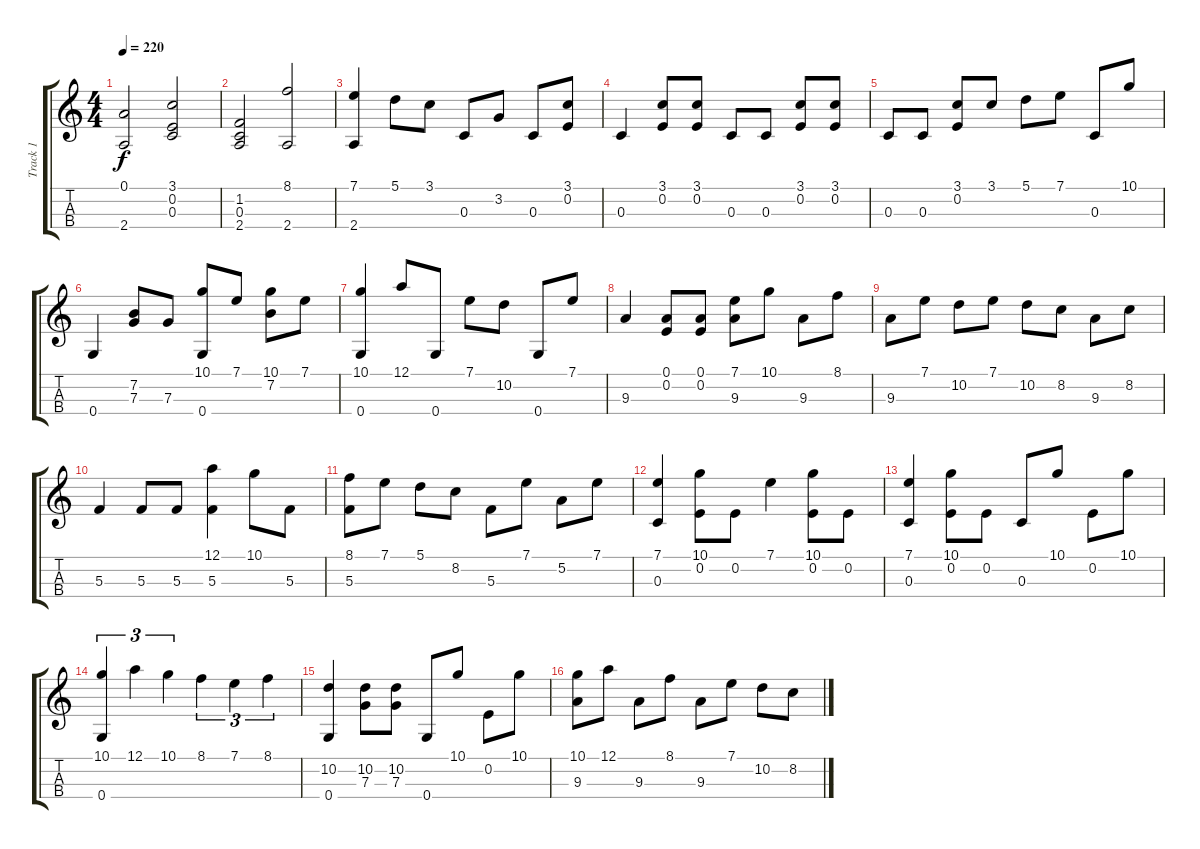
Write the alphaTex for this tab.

\track ("Track 1" "Track 1") {instrument acousticguitarsteel}
\staff {score tabs}
\tuning (A3 E3 C3 G2) {hide}
\ts (4 4)
\tempo 220
\clef g2
\ks c
(0.1 2.4).2{dy f} (3.1 0.2 0.3).2 |
(1.2 0.3 2.4).2 (8.1 2.4).2 |
(7.1 2.4).4 5.1.8 3.1.8 0.3.8 3.2.8 0.3.8 (3.1 0.2).8 |
0.3.4 (3.1 0.2).8 (3.1 0.2).8 0.3.8 0.3.8 (3.1 0.2).8 (3.1 0.2).8 |
0.3.8 0.3.8 (3.1 0.2).8 3.1.8 5.1.8 7.1.8 0.3.8 10.1.8 |
0.4.4 (7.2 7.3).8 7.3.8 (10.1 0.4).8 7.1.8 (10.1 7.2).8 7.1.8 |
(10.1 0.4).4 12.1.8 0.4.8 7.1.8 10.2.8 0.4.8 7.1.8 |
9.3.4 (0.1 0.2).8 (0.1 0.2).8 (7.1 9.3).8 10.1.8 9.3.8 8.1.8 |
9.3.8 7.1.8 10.2.8 7.1.8 10.2.8 8.2.8 9.3.8 8.2.8 |
5.3.4 5.3.8 5.3.8 (12.1 5.3).4 10.1.8 5.3.8 |
(8.1 5.3).8 7.1.8 5.1.8 8.2.8 5.3.8 7.1.8 5.2.8 7.1.8 |
(7.1 0.3).4 (10.1 0.2).8 0.2.8 7.1.4 (10.1 0.2).8 0.2.8 |
(7.1 0.3).4 (10.1 0.2).8 0.2.8 0.3.8 10.1.8 0.2.8 10.1.8 |
(10.1 0.4).4{tu (3 2)} 12.1.4{tu (3 2)} 10.1.4{tu (3 2)} 8.1.4{tu (3 2)} 7.1.4{tu (3 2)} 8.1.4{tu (3 2)} |
(10.2 0.4).4 (10.2 7.3).8 (10.2 7.3).8 0.4.8 10.1.8 0.2.8 10.1.8 |
(10.1 9.3).8 12.1.8 9.3.8 8.1.8 9.3.8 7.1.8 10.2.8 8.2.8
